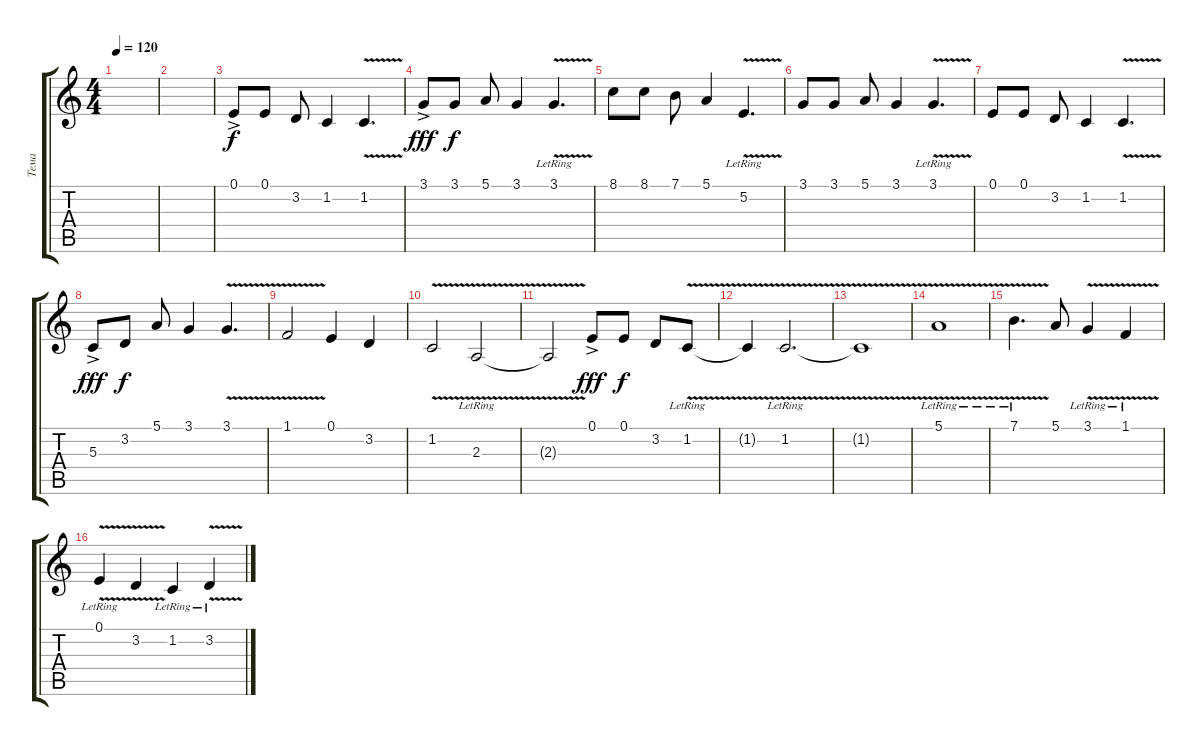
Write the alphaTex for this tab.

\track ("Тема" "Тема") {instrument englishhorn}
\staff {score tabs}
\tuning (E4 B3 G3 D3 A2 E2) {hide}
\ts (4 4)
\tempo 120
\clef g2
\ks c
|
|
0.1{ac}.8{instrument musicbox} 0.1.8{dy f} 3.2.8 1.2.4 1.2{v}.4{d} |
3.1{ac}.8{dy fff} 3.1.8{dy f} 5.1.8 3.1.4 3.1{v lr}.4{d} |
8.1.8 8.1.8 7.1.8 5.1.4 5.2{v lr}.4{d} |
3.1.8 3.1.8 5.1.8 3.1.4 3.1{v lr}.4{d} |
0.1.8 0.1.8 3.2.8 1.2.4 1.2{v}.4{d} |
5.3{ac}.8{dy fff} 3.2.8{dy f} 5.1.8 3.1.4 3.1{v}.4{d} |
1.1{v}.2 0.1.4 3.2.4 |
1.2{v}.2 2.3{v lr}.2 |
2.3{t}.2 0.1{ac}.8{dy fff} 0.1.8{dy f} 3.2.8 1.2{v lr}.8 |
1.2{t}.4 1.2{v lr}.2{d} |
1.2{t}.1 |
5.1{v lr}.1 |
7.1{v lr}.4{d} 5.1.8 3.1{v lr}.4 1.1{v lr}.4 |
0.1{v lr}.4 3.2{v}.4 1.2{lr}.4 3.2{v lr}.4
